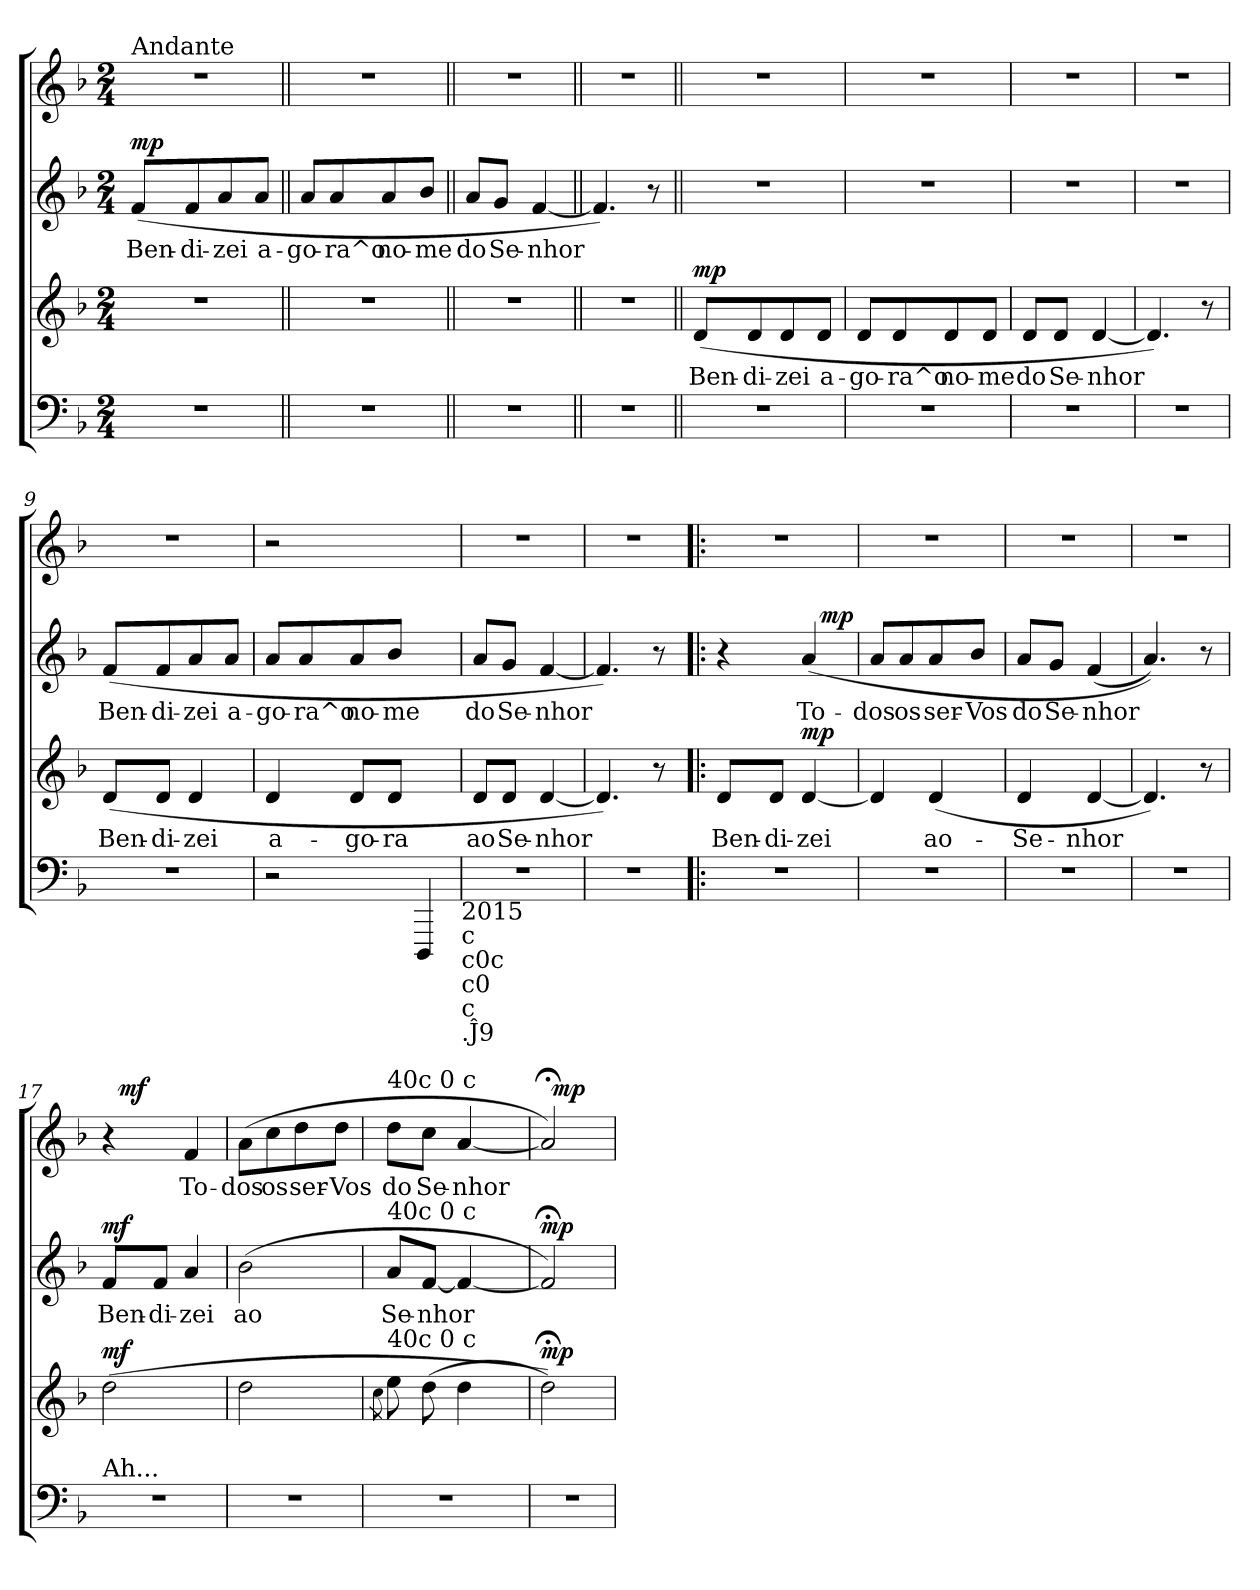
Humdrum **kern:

**kern	**kern	**text	**dynam	**kern	**text	**dynam	**kern	**text	**dynam
*part4	*part3	*part3	*part3	*part2	*part2	*part2	*part1	*part1	*part1
*staff4	*staff3	*staff3	*staff3	*staff2	*staff2	*staff2	*staff1	*staff1	*staff1
*clefF4	*clefG2	*	*	*clefG2	*	*	*clefG2	*	*
*k[b-]	*k[b-]	*	*	*k[b-]	*	*	*k[b-]	*	*
*F:	*F:	*	*	*F:	*	*	*F:	*	*
*M2/4	*M2/4	*	*	*M2/4	*	*	*M2/4	*	*
=1	=1	=1	=1	=1	=1	=1	=1	=1	=1
!	!	!	!	!	!	!	!LO:TX:a:t=Andante	!	!
!	!	!	!	!	!LO:LY:b	!LO:DY:a	!	!	!
2r	2r	.	.	(<8f/L	Ben-	mp	2r	.	.
!	!	!	!	!	!LO:LY:b	!	!	!	!
.	.	.	.	8f/	-di-	.	.	.	.
!	!	!	!	!	!LO:LY:b	!	!	!	!
.	.	.	.	8a/	-zei	.	.	.	.
!	!	!	!	!	!LO:LY:b:rj	!	!	!	!
.	.	.	.	8a/J	a-	.	.	.	.
=2||	=2||	=2||	=2||	=2||	=2||	=2||	=2||	=2||	=2||
!	!	!	!	!	!LO:LY:b	!	!	!	!
2r	2r	.	.	8a/L	-go-	.	2r	.	.
!	!	!	!	!	!LO:LY:b	!	!	!	!
.	.	.	.	8a/	-ra^o	.	.	.	.
!	!	!	!	!	!LO:LY:b	!	!	!	!
.	.	.	.	8a/	no-	.	.	.	.
!	!	!	!	!	!LO:LY:b	!	!	!	!
.	.	.	.	8b-/J	-me	.	.	.	.
=3||	=3||	=3||	=3||	=3||	=3||	=3||	=3||	=3||	=3||
!	!	!	!	!	!LO:LY:b	!	!	!	!
2r	2r	.	.	8a/L	do	.	2r	.	.
!	!	!	!	!	!LO:LY:b	!	!	!	!
.	.	.	.	8g/J	Se-	.	.	.	.
!	!	!	!	!	!LO:LY:b	!	!	!	!
.	.	.	.	[<4f/	-nhor	.	.	.	.
=4||	=4||	=4||	=4||	=4||	=4||	=4||	=4||	=4||	=4||
2r	2r	.	.	4.f/])	.	.	2r	.	.
.	.	.	.	8r	.	.	.	.	.
!!LO:LB:g=z
=5||	=5||	=5||	=5||	=5||	=5||	=5||	=5||	=5||	=5||
!	!	!LO:LY:b	!LO:DY:a	!	!	!	!	!	!
2r	(<8d/L	Ben-	mp	2r	.	.	2r	.	.
!	!	!LO:LY:b	!	!	!	!	!	!	!
.	8d/	-di-	.	.	.	.	.	.	.
!	!	!LO:LY:b	!	!	!	!	!	!	!
.	8d/	-zei	.	.	.	.	.	.	.
!	!	!LO:LY:b:rj	!	!	!	!	!	!	!
.	8d/J	a-	.	.	.	.	.	.	.
=6	=6	=6	=6	=6	=6	=6	=6	=6	=6
!	!	!LO:LY:b	!	!	!	!	!	!	!
2r	8d/L	-go-	.	2r	.	.	2r	.	.
!	!	!LO:LY:b	!	!	!	!	!	!	!
.	8d/	-ra^o	.	.	.	.	.	.	.
!	!	!LO:LY:b	!	!	!	!	!	!	!
.	8d/	no-	.	.	.	.	.	.	.
!	!	!LO:LY:b	!	!	!	!	!	!	!
.	8d/J	-me	.	.	.	.	.	.	.
=7	=7	=7	=7	=7	=7	=7	=7	=7	=7
!	!	!LO:LY:b	!	!	!	!	!	!	!
2r	8d/L	do	.	2r	.	.	2r	.	.
!	!	!LO:LY:b	!	!	!	!	!	!	!
.	8d/J	Se-	.	.	.	.	.	.	.
!	!	!LO:LY:b	!	!	!	!	!	!	!
.	[<4d/	-nhor	.	.	.	.	.	.	.
=8	=8	=8	=8	=8	=8	=8	=8	=8	=8
2r	4.d/])	.	.	2r	.	.	2r	.	.
.	8r	.	.	.	.	.	.	.	.
!!LO:LB:g=z
=9	=9	=9	=9	=9	=9	=9	=9	=9	=9
!	!	!LO:LY:b	!	!	!LO:LY:b	!	!	!	!
2r	(<8d/L	Ben-	.	(<8f/L	Ben-	.	2r	.	.
!	!	!LO:LY:b	!	!	!LO:LY:b	!	!	!	!
.	8d/J	-di-	.	8f/	-di-	.	.	.	.
!	!	!LO:LY:b	!	!	!LO:LY:b	!	!	!	!
.	4d/	-zei	.	8a/	-zei	.	.	.	.
!	!	!	!	!	!LO:LY:b:rj	!	!	!	!
.	.	.	.	8a/J	a-	.	.	.	.
=10	=10	=10	=10	=10	=10	=10	=10	=10	=10
!	!	!LO:LY:b:rj	!	!	!LO:LY:b	!	!	!	!
2r	4d/	a-	.	8a/L	-go-	.	2r	.	.
!	!	!	!	!	!LO:LY:b	!	!	!	!
.	.	.	.	8a/	-ra^o	.	.	.	.
!	!	!LO:LY:b	!	!	!LO:LY:b	!	!	!	!
.	8d/L	-go-	.	8a/	no-	.	.	.	.
!	!	!LO:LY:b	!	!	!LO:LY:b	!	!	!	!
.	8d/J	-ra	.	8b-/J	-me	.	.	.	.
4DDD/	4ryy	.	.	4ryy	.	.	4ryy	.	.
!LO:TX:b:t=2015	!	!	!	!	!	!	!	!	!
!LO:TX:b:t=c	!	!	!	!	!	!	!	!	!
!LO:TX:b:t=c0c	!	!	!	!	!	!	!	!	!
!LO:TX:b:t=c0	!	!	!	!	!	!	!	!	!
!LO:TX:b:t=c	!	!	!	!	!	!	!	!	!
!LO:TX:b:t=.Ĵ9	!	!	!	!	!	!	!	!	!
=11	=11	=11	=11	=11	=11	=11	=11	=11	=11
!	!	!LO:LY:b	!	!	!LO:LY:b	!	!	!	!
2r	8d/L	ao	.	8a/L	do	.	2r	.	.
!	!	!LO:LY:b	!	!	!LO:LY:b	!	!	!	!
.	8d/J	Se-	.	8g/J	Se-	.	.	.	.
!	!	!LO:LY:b	!	!	!LO:LY:b	!	!	!	!
.	[<4d/	-nhor	.	[<4f/	-nhor	.	.	.	.
=12	=12	=12	=12	=12	=12	=12	=12	=12	=12
2r	4.d/])	.	.	4.f/])	.	.	2r	.	.
.	8r	.	.	8r	.	.	.	.	.
!!LO:PB:g=z
=13!|:	=13!|:	=13!|:	=13!|:	=13!|:	=13!|:	=13!|:	=13!|:	=13!|:	=13!|:
!	!	!LO:LY:b	!	!	!	!	!	!	!
*	*	*	*	*^	*	*	*	*	*
2r	8d/L	Ben-	.	4r	4ryy	.	.	2r	.	.
!	!	!LO:LY:b	!	!	!	!	!	!	!	!
.	8d/J	-di-	.	.	.	.	.	.	.	.
!	!	!LO:LY:b	!LO:DY:b	!	!	!LO:LY:b	!	!	!	!
.	[<4d/	-zei	mp	(<4a/	16ryy	To-	.	.	.	.
!	!	!	!	!	!	!	!LO:DY:a	!	!	!
.	.	.	.	.	8.ryy	.	mp	.	.	.
=14	=14	=14	=14	=14	=14	=14	=14	=14	=14	=14
!	!	!	!	!	!	!LO:LY:b	!	!	!	!
*	*	*	*	*v	*v	*	*	*	*	*
2r	4d/]	.	.	8a/L	-dos	.	2r	.	.
!	!	!	!	!	!LO:LY:b	!	!	!	!
.	.	.	.	8a/	os	.	.	.	.
!	!	!LO:LY:b	!	!	!LO:LY:b	!	!	!	!
.	(4d/	ao-	.	8a/	ser-	.	.	.	.
!	!	!	!	!	!LO:LY:b	!	!	!	!
.	.	.	.	8b-/J	-Vos	.	.	.	.
=15	=15	=15	=15	=15	=15	=15	=15	=15	=15
!	!	!LO:LY:b	!	!	!LO:LY:b	!	!	!	!
2r	4d/	-Se-	.	8a/L	do	.	2r	.	.
!	!	!	!	!	!LO:LY:b	!	!	!	!
.	.	.	.	8g/J	Se-	.	.	.	.
!	!	!LO:LY:b	!	!	!LO:LY:b	!	!	!	!
.	[<4d/	-nhor	.	(<4f/	-nhor	.	.	.	.
=16	=16	=16	=16	=16	=16	=16	=16	=16	=16
2r	4.d/])	.	.	4.a/))	.	.	2r	.	.
.	8r	.	.	8r	.	.	.	.	.
!!LO:LB:g=z
=17	=17	=17	=17	=17	=17	=17	=17	=17	=17
!	!	!	!	!	!	!	!LO:TX:a:t=1 7	!	!
!LO:TX:a:t=Ah...	!	!	!	!	!	!	!	!	!
!	!	!	!LO:DY:b	!	!LO:LY:b	!LO:DY:a	!	!	!
*	*	*	*	*	*	*	*^	*	*
2r	(<2dd\	.	mf	8f/L	Ben-	mf	4r	32ryy	.	.
!	!	!	!	!	!	!	!	!	!	!LO:DY:a
.	.	.	.	.	.	.	.	4...ryy	.	mf
!	!	!	!	!	!LO:LY:b	!	!	!	!	!
.	.	.	.	8f/J	-di-	.	.	.	.	.
!	!	!	!	!	!LO:LY:b	!	!	!	!LO:LY:b	!
.	.	.	.	4a/	-zei	.	4f/	.	To-	.
=18	=18	=18	=18	=18	=18	=18	=18	=18	=18	=18
!	!	!	!	!	!LO:LY:b	!	!	!	!LO:LY:b	!
*	*	*	*	*	*	*	*v	*v	*	*
2r	2dd\	.	.	(<2b-\	ao	.	(>8a\L	-dos	.
!	!	!	!	!	!	!	!	!LO:LY:b	!
.	.	.	.	.	.	.	8cc\	os	.
!	!	!	!	!	!	!	!	!LO:LY:b	!
.	.	.	.	.	.	.	8dd\	ser-	.
!	!	!	!	!	!	!	!	!LO:LY:b	!
.	.	.	.	.	.	.	8dd\J	-Vos	.
=19	=19	=19	=19	=19	=19	=19	=19	=19	=19
*	*^	*	*	*	*	*	*	*	*
*	*	*^	*	*	*	*	*	*	*	*
.	.	.	8qcc\	.	.	.	.	.	.	.	.
!	!	!	!	!	!	!	!	!	!LO:TX:a:t=40c 0 c	!	!
!	!	!	!	!	!	!LO:TX:a:t=40c 0 c	!	!	!	!	!
!	!LO:TX:a:t=40c 0 c	!	!	!	!	!	!	!	!	!	!
!	!	!	!	!	!	!	!LO:LY:b	!	!	!LO:LY:b	!
2r	16.ryy	8ee\	8ryy	.	.	8a/L	Se-	.	8dd\L	do	.
.	4ryy	.	.	.	.	.	.	.	.	.	.
!	!	!	!	!	!	!	!LO:LY:b	!	!	!LO:LY:b	!
.	.	(<8dd\	32ryy	.	.	[<8f/J	-nhor	.	8cc\J	Se-	.
.	.	.	4ryy	.	.	.	.	.	.	.	.
!	!	!	!	!	!	!	!	!	!	!LO:LY:b	!
.	.	4dd\	.	.	.	4f/_	.	.	[<4a/	-nhor	.
.	8ryy	.	.	.	.	.	.	.	.	.	.
.	.	.	16.ryy	.	.	.	.	.	.	.	.
.	32ryy	.	.	.	.	.	.	.	.	.	.
*	*v	*v	*v	*	*	*	*	*	*	*	*
=20	=20	=20	=20	=20	=20	=20	=20	=20	=20
!	!	!	!LO:DY:a	!	!	!LO:DY:a	!	!	!
*	*	*	*	*	*	*	*^	*	*
2r	2dd;<\))	.	mp	2f;/])	.	mp	2a;/])	32ryy	.	.
!	!	!	!	!	!	!	!	!	!	!LO:DY:a
.	.	.	.	.	.	.	.	4...ryy	.	mp
*	*	*	*	*	*	*	*v	*v	*	*
=	=	=	=	=	=	=	=	=	=
*-	*-	*-	*-	*-	*-	*-	*-	*-	*-
